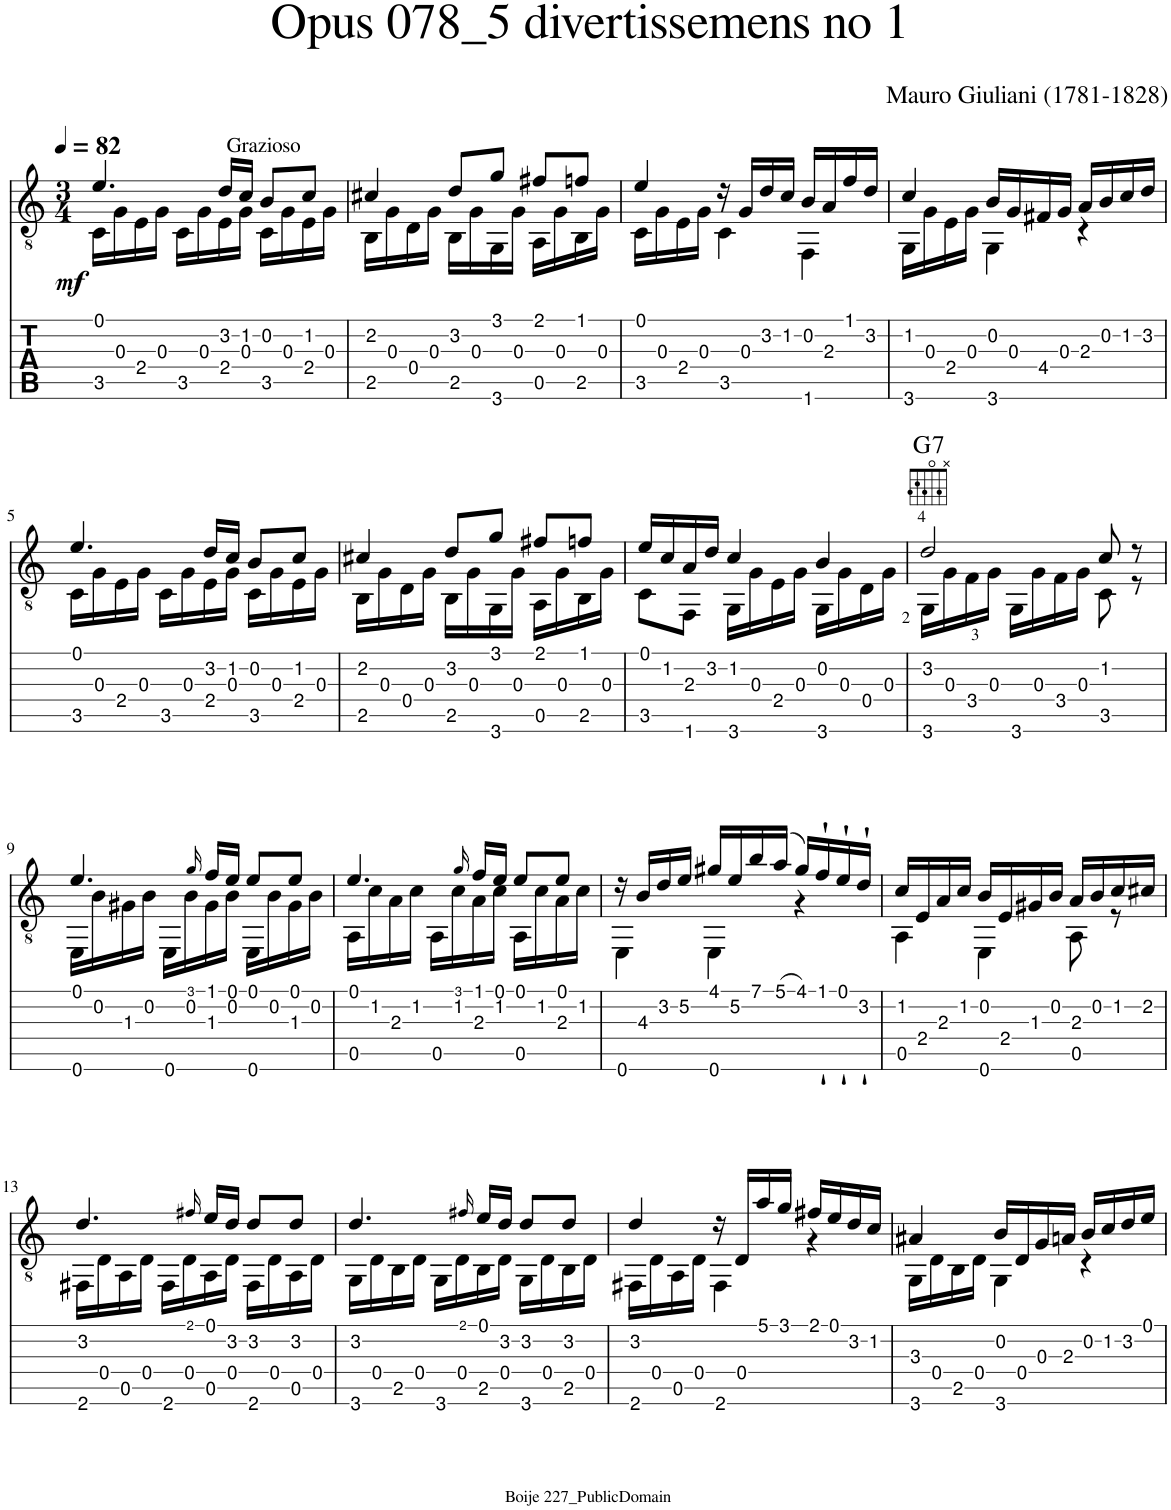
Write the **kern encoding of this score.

**kern	**kern	**dynam	**harte
*part1	*part1	*part1	*part1
*staff2	*staff1	*staff1/2	*
*I"Guitar	*	*	*
*I'Guit.	*	*	*
*stria6	*	*	*
*	*clefGv2	*	*
*k[]	*k[]	*	*
*M3/4	*M3/4	*	*
*MM82	*MM82	*	*
=1	=1	=1	=1
*^	*^	*	*
!	!	!	!	!LO:DY:a=2	!
4.e	16CLL	4.e/	16C\LL	mf	.
.	16GJ	.	16G\	.	.
.	16EL	.	16E\	.	.
.	16GJJ	.	16G\JJ	.	.
.	16CLL	.	16C\LL	.	.
.	16GJ	.	16G\	.	.
!	!	!LO:TX:a:t=Grazioso	!	!	!
16dLL	16EL	16d/LL	16E\	.	.
16cJJ	16GJJ	16c/JJ	16G\JJ	.	.
8BL	16CLL	8B/L	16C\LL	.	.
.	16GJ	.	16G\	.	.
8cJ	16EL	8c/J	16E\	.	.
.	16GJJ	.	16G\JJ	.	.
=2	=2	=2	=2	=2	=2
4c#	16BBLL	4c#X/	16BB\LL	.	.
.	16GJ	.	16G\	.	.
.	16DL	.	16D\	.	.
.	16GJJ	.	16G\JJ	.	.
8dL	16BBLL	8d/L	16BB\LL	.	.
.	16GJ	.	16G\	.	.
8gJ	16GGL	8g/J	16GG\	.	.
.	16GJJ	.	16G\JJ	.	.
8f#L	16AALL	8f#X/L	16AA\LL	.	.
.	16GJ	.	16G\	.	.
8fJ	16BBL	8fn/J	16BB\	.	.
.	16GJJ	.	16G\JJ	.	.
=3	=3	=3	=3	=3	=3
4e	16CLL	4e/	16C\LL	.	.
.	16GJ	.	16G\	.	.
.	16EL	.	16E\	.	.
.	16GJJ	.	16G\JJ	.	.
16r	4C	16r	4C\	.	.
16GLL	.	16G/LL	.	.	.
16d	.	16d/	.	.	.
16cJJ	.	16c/JJ	.	.	.
16BLL	4FF	16B/LL	4FF\	.	.
16AJ	.	16A/	.	.	.
16fL	.	16f/	.	.	.
16dJJ	.	16d/JJ	.	.	.
=4	=4	=4	=4	=4	=4
4c	16GGLL	4c/	16GG\LL	.	.
.	16GJ	.	16G\	.	.
.	16EL	.	16E\	.	.
.	16GJJ	.	16G\JJ	.	.
16BLL	4GG	16B/LL	4GG\	.	.
16GJ	.	16G/	.	.	.
16F#L	.	16F#X/	.	.	.
16GJJ	.	16G/JJ	.	.	.
16ALL	4r	16A/LL	4r	.	.
16BJ	.	16B/	.	.	.
16cL	.	16c/	.	.	.
16dJJ	.	16d/JJ	.	.	.
!!LO:LB:g=z	!!
=5	=5	=5	=5	=5	=5
4.e	16CLL	4.e/	16C\LL	.	.
.	16GJ	.	16G\	.	.
.	16EL	.	16E\	.	.
.	16GJJ	.	16G\JJ	.	.
.	16CLL	.	16C\LL	.	.
.	16GJ	.	16G\	.	.
16dLL	16EL	16d/LL	16E\	.	.
16cJJ	16GJJ	16c/JJ	16G\JJ	.	.
8BL	16CLL	8B/L	16C\LL	.	.
.	16GJ	.	16G\	.	.
8cJ	16EL	8c/J	16E\	.	.
.	16GJJ	.	16G\JJ	.	.
=6	=6	=6	=6	=6	=6
4c#X	16BBLL	4c#X/	16BB\LL	.	.
.	16GJ	.	16G\	.	.
.	16DL	.	16D\	.	.
.	16GJJ	.	16G\JJ	.	.
8dL	16BBLL	8d/L	16BB\LL	.	.
.	16GJ	.	16G\	.	.
8gJ	16GGL	8g/J	16GG\	.	.
.	16GJJ	.	16G\JJ	.	.
8f#XL	16AALL	8f#X/L	16AA\LL	.	.
.	16GJ	.	16G\	.	.
8fnJ	16BBL	8fn/J	16BB\	.	.
.	16GJJ	.	16G\JJ	.	.
=7	=7	=7	=7	=7	=7
16eLL	8CL	16e/LL	8C\L	.	.
16cJ	.	16c/	.	.	.
16AL	8FFJ	16A/	8FF\J	.	.
16dJJ	.	16d/JJ	.	.	.
4c	16GGLL	4c/	16GG\LL	.	.
.	16GJ	.	16G\	.	.
.	16EL	.	16E\	.	.
.	16GJJ	.	16G\JJ	.	.
4B	16GGLL	4B/	16GG\LL	.	.
.	16GJ	.	16G\	.	.
.	16DL	.	16D\	.	.
.	16GJJ	.	16G\JJ	.	.
=8	=8	=8	=8	=8	=8
!	!	!	!	!	!LO:H:kt=7
2d	16GGLL	2d/	16GG\LL	.	G:7
.	16GJ	.	16G\	.	.
.	16FL	.	16F\	.	.
.	16GJJ	.	16G\JJ	.	.
.	16GGLL	.	16GG\LL	.	.
.	16GJ	.	16G\	.	.
.	16FL	.	16F\	.	.
.	16GJJ	.	16G\JJ	.	.
8c	8C	8c/	8C\	.	.
8r	8r	8r	8r	.	.
!!LO:LB:g=z	!!
=9	=9	=9	=9	=9	=9
4.e	16EELL	4.e/	16EE\LL	.	.
.	16BJ	.	16B\	.	.
.	16G#L	.	16G#X\	.	.
.	16BJJ	.	16B\JJ	.	.
.	16EELL	.	16EE\LL	.	.
.	16BJ	.	16B\	.	.
qg	.	16qg/	.	.	.
16fLL	16G#L	16f/LL	16G#\	.	.
16eJJ	16BJJ	16e/JJ	16B\JJ	.	.
8eL	16EELL	8e/L	16EE\LL	.	.
.	16BJ	.	16B\	.	.
8eJ	16G#L	8e/J	16G#\	.	.
.	16BJJ	.	16B\JJ	.	.
=10	=10	=10	=10	=10	=10
4.e	16AALL	4.e/	16AA\LL	.	.
.	16cJ	.	16c\	.	.
.	16AL	.	16A\	.	.
.	16cJJ	.	16c\JJ	.	.
.	16AALL	.	16AA\LL	.	.
.	16cJ	.	16c\	.	.
qg	.	16qg/	.	.	.
16fLL	16AL	16f/LL	16A\	.	.
16eJJ	16cJJ	16e/JJ	16c\JJ	.	.
8eL	16AALL	8e/L	16AA\LL	.	.
.	16cJ	.	16c\	.	.
8eJ	16AL	8e/J	16A\	.	.
.	16cJJ	.	16c\JJ	.	.
=11	=11	=11	=11	=11	=11
16r	4EE	16r	4EE\	.	.
16BLL	.	16B/LL	.	.	.
16d	.	16d/	.	.	.
16eJJ	.	16e/JJ	.	.	.
16g#LL	4EE	16g#X/LL	4EE\	.	.
16eJ	.	16e/	.	.	.
16bL	.	16b/	.	.	.
16aJJ	.	(16a/JJ	.	.	.
16g#LL	4r	16g#/LL)	4r	.	.
16f`J	.	16f`/	.	.	.
16e`L	.	16e`/	.	.	.
16d`JJ	.	16d`/JJ	.	.	.
=12	=12	=12	=12	=12	=12
16cLL	4AA	16c/LL	4AA\	.	.
16EJ	.	16E/	.	.	.
16AL	.	16A/	.	.	.
16cJJ	.	16c/JJ	.	.	.
16BLL	4EE	16B/LL	4EE\	.	.
16EJ	.	16E/	.	.	.
16G#L	.	16G#X/	.	.	.
16BJJ	.	16B/JJ	.	.	.
16ALL	8AA	16A/LL	8AA\	.	.
16BJ	.	16B/	.	.	.
16cL	8r	16c/	8r	.	.
16c#JJ	.	16c#X/JJ	.	.	.
!!LO:LB:g=z	!!
=13	=13	=13	=13	=13	=13
4.d	16FF#LL	4.d/	16FF#X\LL	.	.
.	16DJ	.	16D\	.	.
.	16AAL	.	16AA\	.	.
.	16DJJ	.	16D\JJ	.	.
.	16FF#LL	.	16FF#\LL	.	.
.	16DJ	.	16D\	.	.
qf#	.	16qf#X/	.	.	.
16eLL	16AAL	16e/LL	16AA\	.	.
16dJJ	16DJJ	16d/JJ	16D\JJ	.	.
8dL	16FF#LL	8d/L	16FF#\LL	.	.
.	16DJ	.	16D\	.	.
8dJ	16AAL	8d/J	16AA\	.	.
.	16DJJ	.	16D\JJ	.	.
=14	=14	=14	=14	=14	=14
4.d	16GGLL	4.d/	16GG\LL	.	.
.	16DJ	.	16D\	.	.
.	16BBL	.	16BB\	.	.
.	16DJJ	.	16D\JJ	.	.
.	16GGLL	.	16GG\LL	.	.
.	16DJ	.	16D\	.	.
qf#	.	16qf#X/	.	.	.
16eLL	16BBL	16e/LL	16BB\	.	.
16dJJ	16DJJ	16d/JJ	16D\JJ	.	.
8dL	16GGLL	8d/L	16GG\LL	.	.
.	16DJ	.	16D\	.	.
8dJ	16BBL	8d/J	16BB\	.	.
.	16DJJ	.	16D\JJ	.	.
=15	=15	=15	=15	=15	=15
4d	16FF#LL	4d/	16FF#X\LL	.	.
.	16DJ	.	16D\	.	.
.	16AAL	.	16AA\	.	.
.	16DJJ	.	16D\JJ	.	.
16r	4FF#	16r	4FF#\	.	.
16DLL	.	16D/LL	.	.	.
16a	.	16a/	.	.	.
16gJJ	.	16g/JJ	.	.	.
16f#LL	4r	16f#X/LL	4r	.	.
16eJ	.	16e/	.	.	.
16dL	.	16d/	.	.	.
16cJJ	.	16c/JJ	.	.	.
=16	=16	=16	=16	=16	=16
4A#	16GGLL	4A#X/	16GG\LL	.	.
.	16DJ	.	16D\	.	.
.	16BBL	.	16BB\	.	.
.	16DJJ	.	16D\JJ	.	.
16BLL	4GG	16B/LL	4GG\	.	.
16DJ	.	16D/	.	.	.
16GL	.	16G/	.	.	.
16AJJ	.	16An/JJ	.	.	.
16BLL	4r	16B/LL	4r	.	.
16cJ	.	16c/	.	.	.
16dL	.	16d/	.	.	.
16eJJ	.	16e/JJ	.	.	.
*v	*v	*	*	*	*
*	*v	*v	*	*
=	=	=	=
*-	*-	*-	*-
